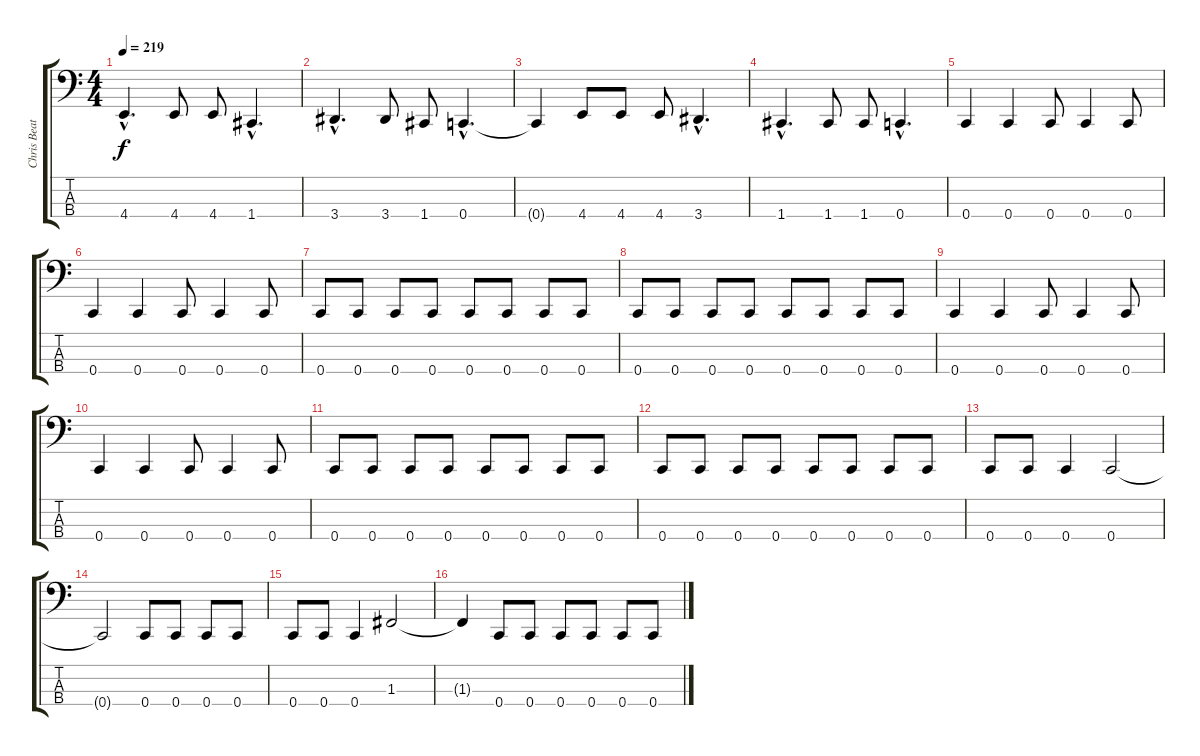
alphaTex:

\track ("Chris Beattie (Bass)" "Chris Beat") {instrument electricbasspick}
\staff {score tabs}
\tuning (Eb2 Bb1 F1 C1) {hide}
\ts (4 4)
\tempo 219
\clef f4
\ks c
4.4{hac}.4{d dy f} 4.4.8 4.4.8 1.4{hac}.4{d} |
3.4{hac}.4{d} 3.4.8 1.4.8 0.4{hac}.4{d} |
0.4{t}.4 4.4.8 4.4.8 4.4.8 3.4{hac}.4{d} |
1.4{hac}.4{d} 1.4.8 1.4.8 0.4{hac}.4{d} |
0.4.4 0.4.4 0.4.8 0.4.4 0.4.8 |
0.4.4 0.4.4 0.4.8 0.4.4 0.4.8 |
0.4.8 0.4.8 0.4.8 0.4.8 0.4.8 0.4.8 0.4.8 0.4.8 |
0.4.8 0.4.8 0.4.8 0.4.8 0.4.8 0.4.8 0.4.8 0.4.8 |
0.4.4 0.4.4 0.4.8 0.4.4 0.4.8 |
0.4.4 0.4.4 0.4.8 0.4.4 0.4.8 |
0.4.8 0.4.8 0.4.8 0.4.8 0.4.8 0.4.8 0.4.8 0.4.8 |
0.4.8 0.4.8 0.4.8 0.4.8 0.4.8 0.4.8 0.4.8 0.4.8 |
0.4.8 0.4.8 0.4.4 0.4.2 |
0.4{t}.2 0.4.8 0.4.8 0.4.8 0.4.8 |
0.4.8 0.4.8 0.4.4 1.3.2 |
1.3{t}.4 0.4.8 0.4.8 0.4.8 0.4.8 0.4.8 0.4.8
